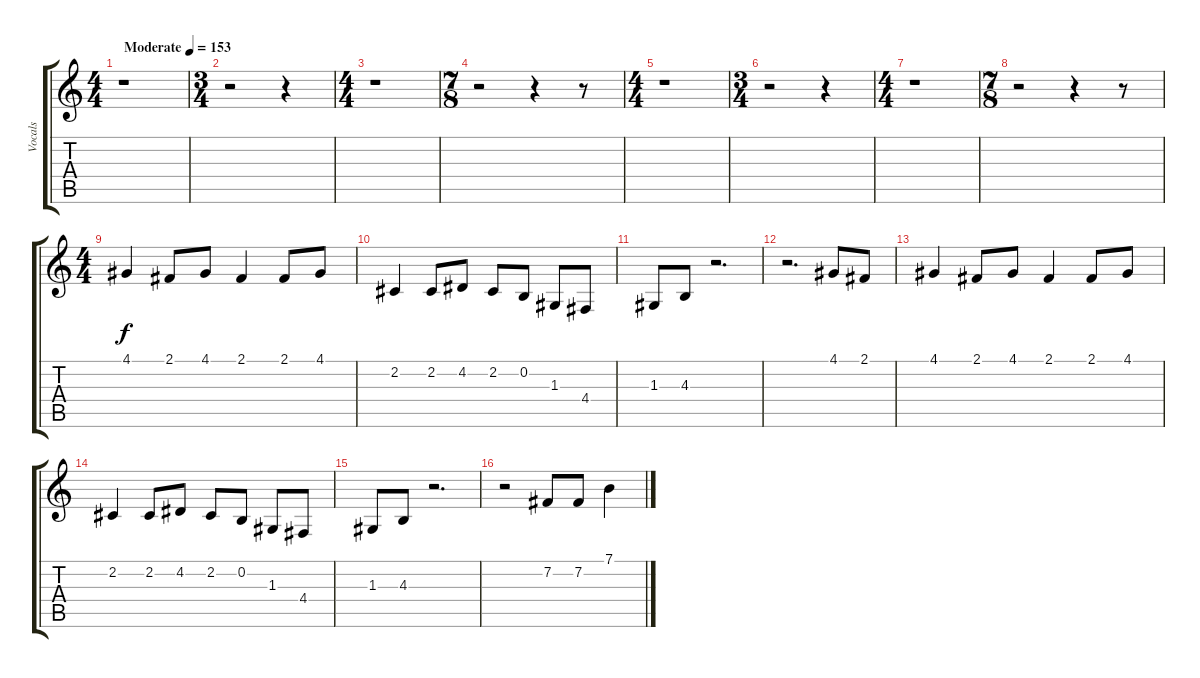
\track ("Vocals" "Vocals") {instrument flute}
\staff {score tabs}
\tuning (E4 B3 G3 D3 A2 E2) {hide}
\ts (4 4)
\tempo (153 "Moderate")
\clef g2
\ks c
r.1{dy f instrument flute} |
\ts (3 4)
r.2 r.4 |
\ts (4 4)
r.1 |
\ts (7 8)
r.2 r.4 r.8 |
\ts (4 4)
r.1 |
\ts (3 4)
r.2 r.4 |
\ts (4 4)
r.1 |
\ts (7 8)
r.2 r.4 r.8 |
\ts (4 4)
4.1.4 2.1.8 4.1.8 2.1.4 2.1.8 4.1.8 |
2.2.4 2.2.8 4.2.8 2.2.8 0.2.8 1.3.8 4.4.8 |
1.3.8 4.3.8 r.2{d} |
r.2{d} 4.1.8 2.1.8 |
4.1.4 2.1.8 4.1.8 2.1.4 2.1.8 4.1.8 |
2.2.4 2.2.8 4.2.8 2.2.8 0.2.8 1.3.8 4.4.8 |
1.3.8 4.3.8 r.2{d} |
r.2 7.2.8 7.2.8 7.1.4
